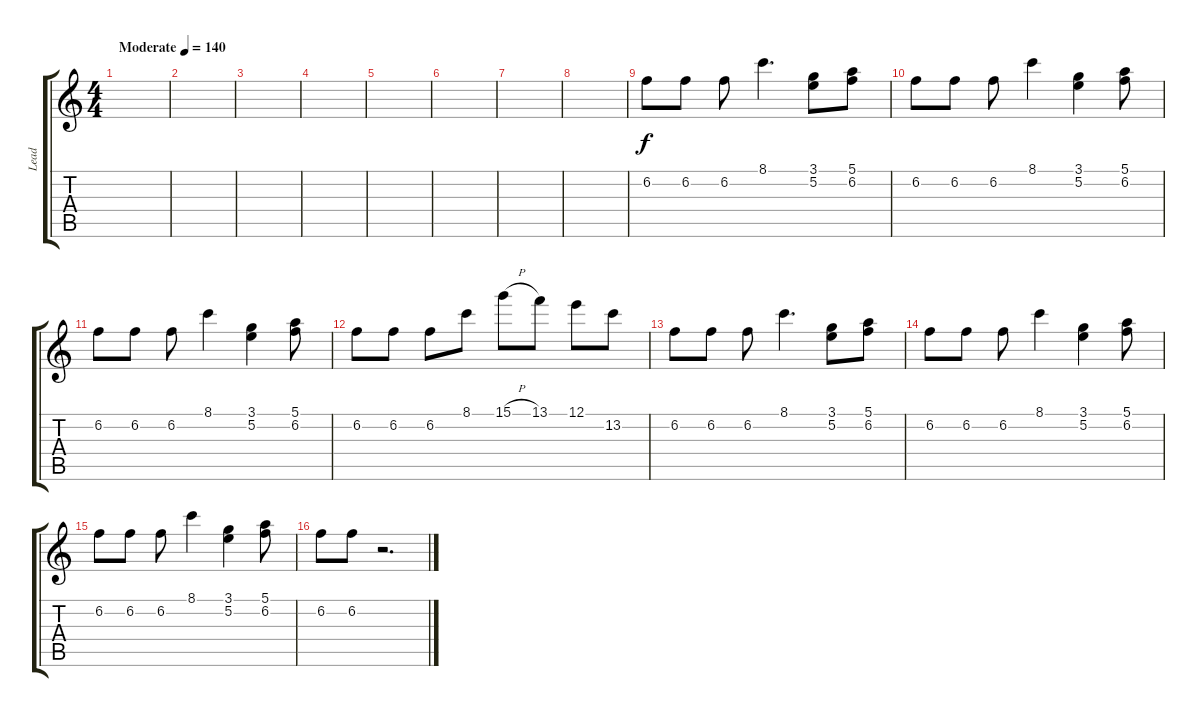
\track ("Lead" "Lead") {instrument distortionguitar}
\staff {score tabs}
\tuning (E4 B3 G3 D3 A2 D2) {hide}
\ts (4 4)
\tempo (140 "Moderate")
\clef g2
\ks c
|
|
|
|
|
|
|
|
6.2.8 6.2.8 6.2.8 8.1.4{d} (3.1 5.2).8 (5.1 6.2).8 |
6.2.8 6.2.8 6.2.8 8.1.4 (3.1 5.2).4 (5.1 6.2).8 |
6.2.8 6.2.8 6.2.8 8.1.4 (3.1 5.2).4 (5.1 6.2).8 |
6.2.8 6.2.8 6.2.8 8.1.8 15.1{h}.8 13.1.8 12.1.8 13.2.8 |
6.2.8 6.2.8 6.2.8 8.1.4{d} (3.1 5.2).8 (5.1 6.2).8 |
6.2.8 6.2.8 6.2.8 8.1.4 (3.1 5.2).4 (5.1 6.2).8 |
6.2.8 6.2.8 6.2.8 8.1.4 (3.1 5.2).4 (5.1 6.2).8 |
6.2.8 6.2.8 r.2{d}
